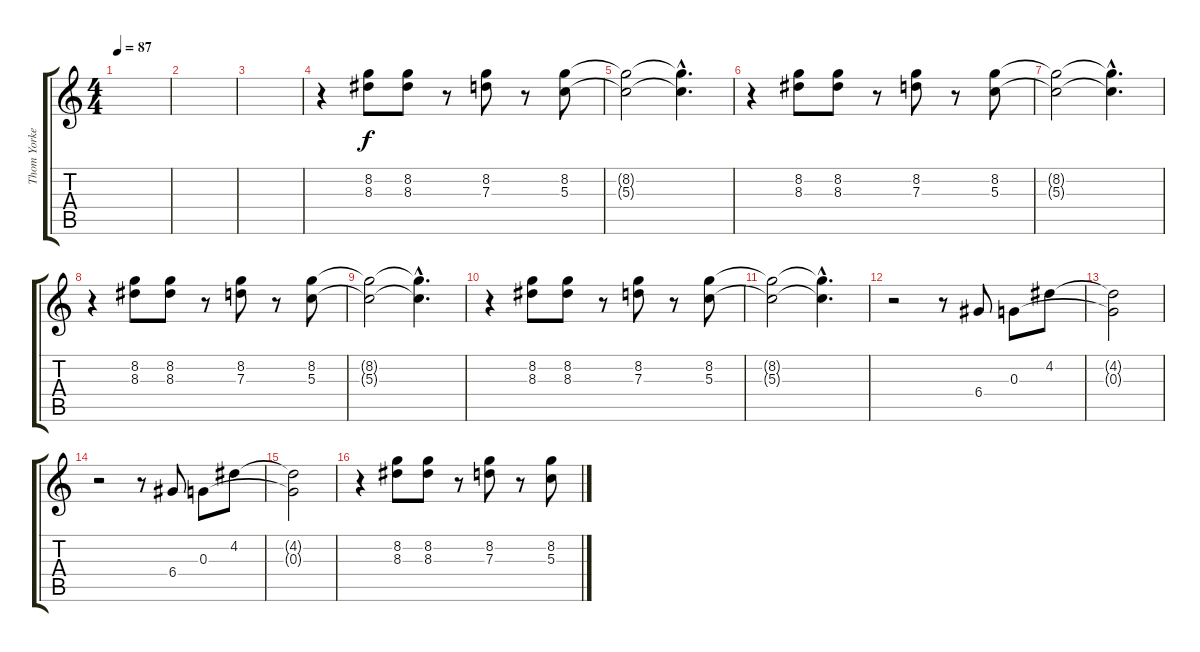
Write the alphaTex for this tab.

\track ("Thom Yorke" "Thom Yorke") {instrument electricguitarjazz}
\staff {score tabs}
\tuning (E4 B3 G3 D3 A2 E2) {hide}
\ts (4 4)
\tempo 87
\clef g2
\ks c
|
|
|
r.4 (8.2 8.3).8 (8.2 8.3).8 r.8 (8.2 7.3).8 r.8 (8.2 5.3).8 |
(8.2{t} 5.3{t}).2 (8.2{hac t} 5.3{hac t}).4{d} |
r.4 (8.2 8.3).8 (8.2 8.3).8 r.8 (8.2 7.3).8 r.8 (8.2 5.3).8 |
(8.2{t} 5.3{t}).2 (8.2{hac t} 5.3{hac t}).4{d} |
r.4 (8.2 8.3).8 (8.2 8.3).8 r.8 (8.2 7.3).8 r.8 (8.2 5.3).8 |
(8.2{t} 5.3{t}).2 (8.2{hac t} 5.3{hac t}).4{d} |
r.4 (8.2 8.3).8 (8.2 8.3).8 r.8 (8.2 7.3).8 r.8 (8.2 5.3).8 |
(8.2{t} 5.3{t}).2 (8.2{hac t} 5.3{hac t}).4{d} |
r.2 r.8 6.4.8 0.3.8 4.2.8 |
(4.2{t} 0.3{t}).2 |
r.2 r.8 6.4.8 0.3.8 4.2.8 |
(4.2{t} 0.3{t}).2 |
r.4 (8.2 8.3).8 (8.2 8.3).8 r.8 (8.2 7.3).8 r.8 (8.2 5.3).8
